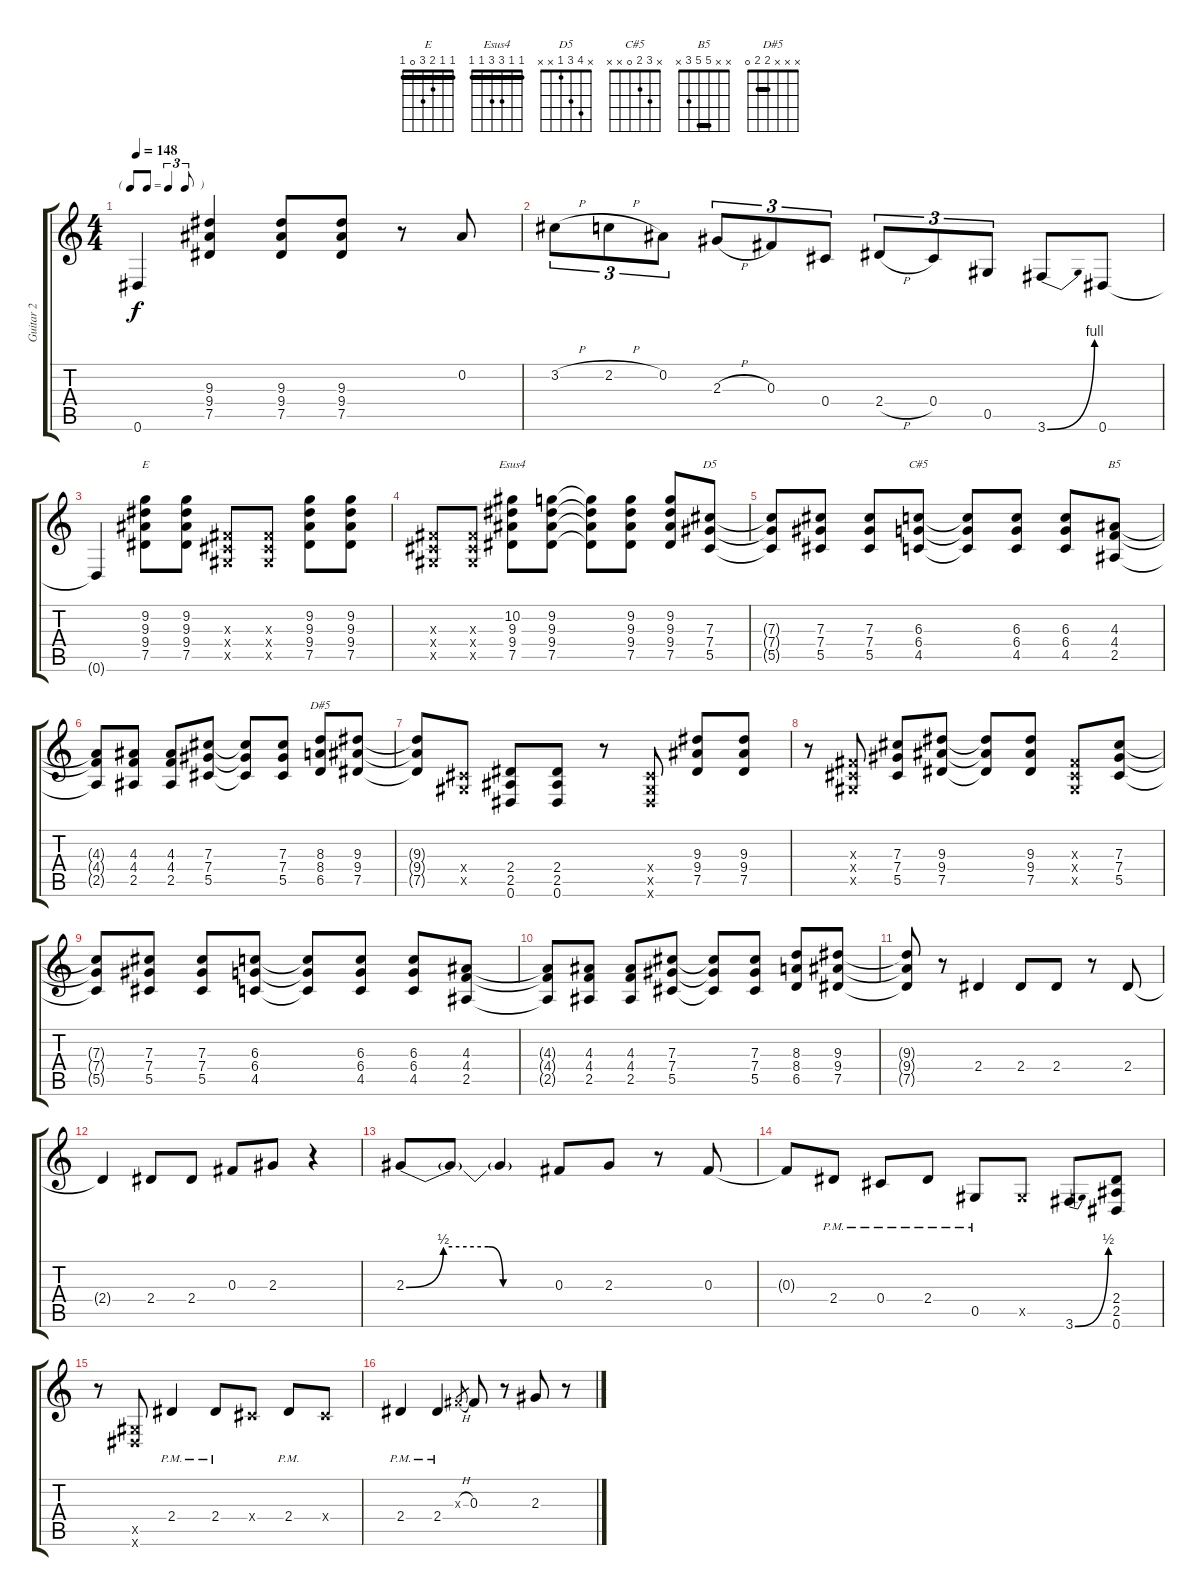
\track ("Guitar 2" "Guitar 2") {instrument overdrivenguitar}
\staff {score tabs}
\tuning (Eb4 Bb3 Gb3 Db3 Ab2 Eb2) {hide}
\chord ("E" 1 1 2 3 0 1) {barre 1}
\chord ("Esus4" 1 1 3 3 1 1) {barre 1}
\chord ("D5" x 4 3 1 x x)
\chord ("C#5" x 3 2 0 x x)
\chord ("B5" x x 5 5 3 x) {barre 5}
\chord ("D#5" x x x 2 2 0) {barre 2}
\ts (4 4)
\tf triplet8th
\tempo 148
\clef g2
\ks c
0.6{t}.4{dy f} (9.3 9.4 7.5).4 (9.3 9.4 7.5).8 (9.3 9.4 7.5).8 r.8 0.2.8 |
3.2{h}.8{tu (3 2)} 2.2{h}.8{tu (3 2)} 0.2.8{tu (3 2)} 2.3{h}.8{tu (3 2)} 0.3.8{tu (3 2)} 0.4.8{tu (3 2)} 2.4{h}.8{tu (3 2)} 0.4.8{tu (3 2)} 0.5.8{tu (3 2)} 3.6{be (bend 0 0 60 4)}.8 0.6.8 |
0.6{t}.4 (9.2 9.3 9.4 7.5).8{ch "E"} (9.2 9.3 9.4 7.5).8 (0.3{x} 0.4{x} 0.5{x}).8 (0.3{x} 0.4{x} 0.5{x}).8 (9.2 9.3 9.4 7.5).8 (9.2 9.3 9.4 7.5).8 |
(0.3{x} 0.4{x} 0.5{x}).8 (0.3{x} 0.4{x} 0.5{x}).8 (10.2 9.3 9.4 7.5).8{ch "Esus4"} (9.2 9.3 9.4 7.5).8 (9.2{t} 9.3{t} 9.4{t} 7.5{t}).8 (9.2 9.3 9.4 7.5).8 (9.2 9.3 9.4 7.5).8 (7.3 7.4 5.5).8{ch "D5"} |
(7.3{t} 7.4{t} 5.5{t}).8 (7.3 7.4 5.5).8 (7.3 7.4 5.5).8 (6.3 6.4 4.5).8{ch "C#5"} (6.3{t} 6.4{t} 4.5{t}).8 (6.3 6.4 4.5).8 (6.3 6.4 4.5).8 (4.3 4.4 2.5).8{ch "B5"} |
(4.3{t} 4.4{t} 2.5{t}).8 (4.3 4.4 2.5).8 (4.3 4.4 2.5).8 (7.3 7.4 5.5).8 (7.3{t} 7.4{t} 5.5{t}).8 (7.3 7.4 5.5).8 (8.3 8.4 6.5).8{ch "D#5"} (9.3 9.4 7.5).8 |
(9.3{t} 9.4{t} 7.5{t}).8 (0.4{x} 0.5{x}).8 (2.4 2.5 0.6).8 (2.4 2.5 0.6).8 r.8 (0.4{x} 0.5{x} 0.6{x}).8 (9.3 9.4 7.5).8 (9.3 9.4 7.5).8 |
r.8 (0.3{x} 0.4{x} 0.5{x}).8 (7.3 7.4 5.5).8 (9.3 9.4 7.5).8 (9.3{t} 9.4{t} 7.5{t}).8 (9.3 9.4 7.5).8 (0.3{x} 0.4{x} 0.5{x}).8 (7.3 7.4 5.5).8 |
(7.3{t} 7.4{t} 5.5{t}).8 (7.3 7.4 5.5).8 (7.3 7.4 5.5).8 (6.3 6.4 4.5).8 (6.3{t} 6.4{t} 4.5{t}).8 (6.3 6.4 4.5).8 (6.3 6.4 4.5).8 (4.3 4.4 2.5).8 |
(4.3{t} 4.4{t} 2.5{t}).8 (4.3 4.4 2.5).8 (4.3 4.4 2.5).8 (7.3 7.4 5.5).8 (7.3{t} 7.4{t} 5.5{t}).8 (7.3 7.4 5.5).8 (8.3 8.4 6.5).8 (9.3 9.4 7.5).8 |
(9.3{t} 9.4{t} 7.5{t}).8 r.8 2.4.4 2.4.8 2.4.8 r.8 2.4.8 |
2.4{t}.4 2.4.8 2.4.8 0.3.8 2.3.8 r.4 |
2.3{be (custom 0 0 15 2 33 2 39 0 60 0)}.8 2.3{t}.8 2.3{t}.4 0.3.8 2.3.8 r.8 0.3.8 |
0.3{t}.8 2.4{pm}.8 0.4{pm}.8 2.4{pm}.8 0.5{pm}.8 0.5{x}.8 3.6{be (bend 0 0 60 2)}.8 (2.4 2.5 0.6).8 |
r.8 (0.5{x} 0.6{x}).8 2.4{pm}.4 2.4{pm}.8 0.4{x}.8 2.4{pm}.8 0.4{x}.8 |
2.4{pm}.4 2.4{pm}.4 0.3{h x}.8{gr} 0.3.8 r.8 2.3.8 r.8
